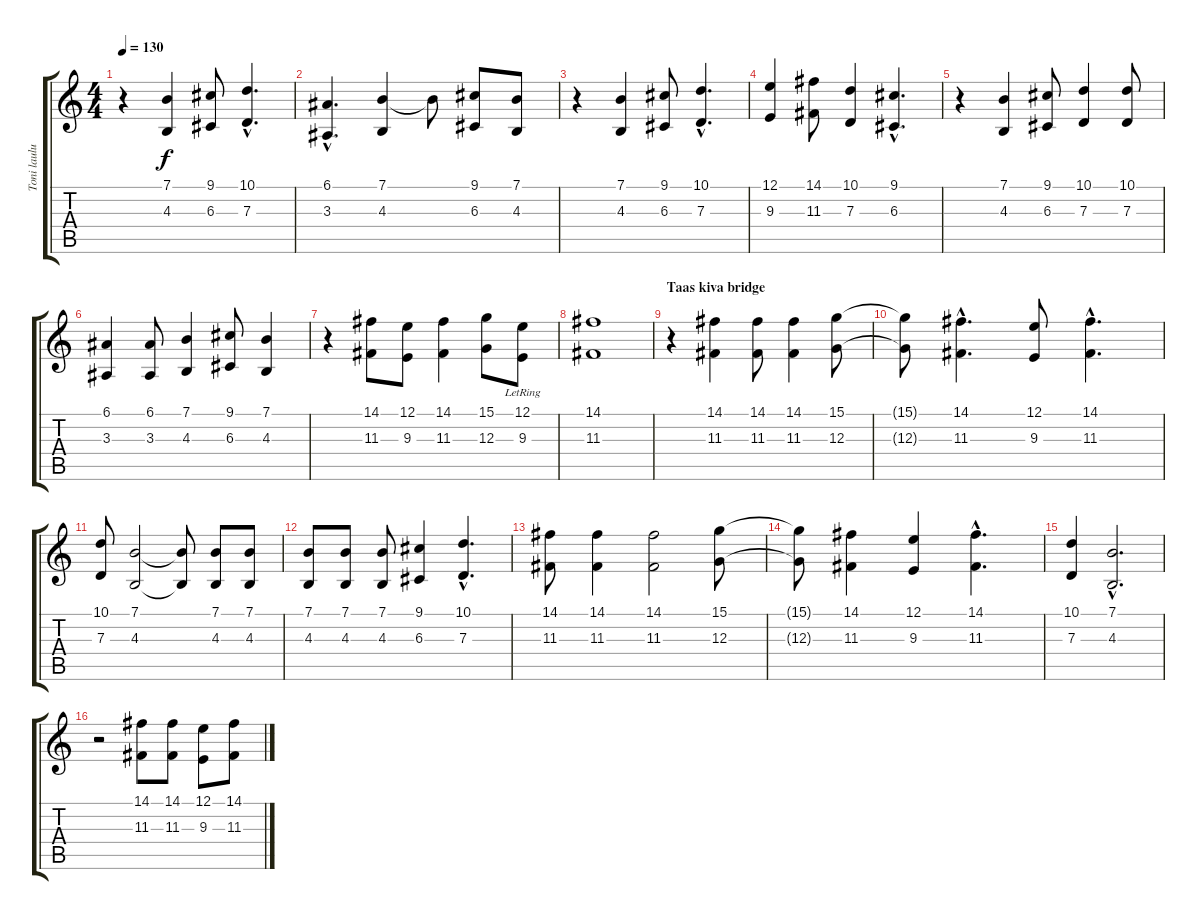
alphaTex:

\track ("Toni laulu" "Toni laulu") {instrument violin}
\staff {score tabs}
\tuning (E4 B3 G3 D3 A2 E2) {hide}
\ts (4 4)
\tempo 130
\clef g2
\ks c
r.4{dy f} (7.1 4.3).4 (9.1 6.3).8 (10.1{hac} 7.3{hac}).4{d} |
(6.1{hac} 3.3{hac}).4{d} (7.1 4.3).4 7.1{t}.8 (9.1 6.3).8 (7.1 4.3).8 |
r.4 (7.1 4.3).4 (9.1 6.3).8 (10.1{hac} 7.3{hac}).4{d} |
(12.1 9.3).4 (14.1 11.3).8 (10.1 7.3).4 (9.1{hac} 6.3{hac}).4{d} |
r.4 (7.1 4.3).4 (9.1 6.3).8 (10.1 7.3).4 (10.1 7.3).8 |
(6.1 3.3).4 (6.1 3.3).8 (7.1 4.3).4 (9.1 6.3).8 (7.1 4.3).4 |
r.4 (14.1 11.3).8 (12.1 9.3).8 (14.1 11.3).4 (15.1 12.3).8 (12.1{lr} 9.3{lr}).8 |
(14.1 11.3).1 |
\section ("" "Taas kiva bridge")
r.4{instrument ocarina} (14.1 11.3).4 (14.1 11.3).8 (14.1 11.3).4 (15.1 12.3).8 |
(15.1{t} 12.3{t}).8 (14.1{hac} 11.3{hac}).4{d} (12.1 9.3).8 (14.1{hac} 11.3{hac}).4{d} |
(10.1 7.3).8 (7.1 4.3).2 (7.1{t} 4.3{t}).8 (7.1 4.3).8 (7.1 4.3).8 |
(7.1 4.3).8 (7.1 4.3).8 (7.1 4.3).8 (9.1 6.3).4 (10.1{hac} 7.3{hac}).4{d} |
(14.1 11.3).8 (14.1 11.3).4 (14.1 11.3).2 (15.1 12.3).8 |
(15.1{t} 12.3{t}).8 (14.1 11.3).4 (12.1 9.3).4 (14.1{hac} 11.3{hac}).4{d} |
(10.1 7.3).4 (7.1{hac} 4.3{hac}).2{d} |
r.2{volume 15 instrument synthvoice} (14.1 11.3).8 (14.1 11.3).8 (12.1 9.3).8 (14.1 11.3).8
